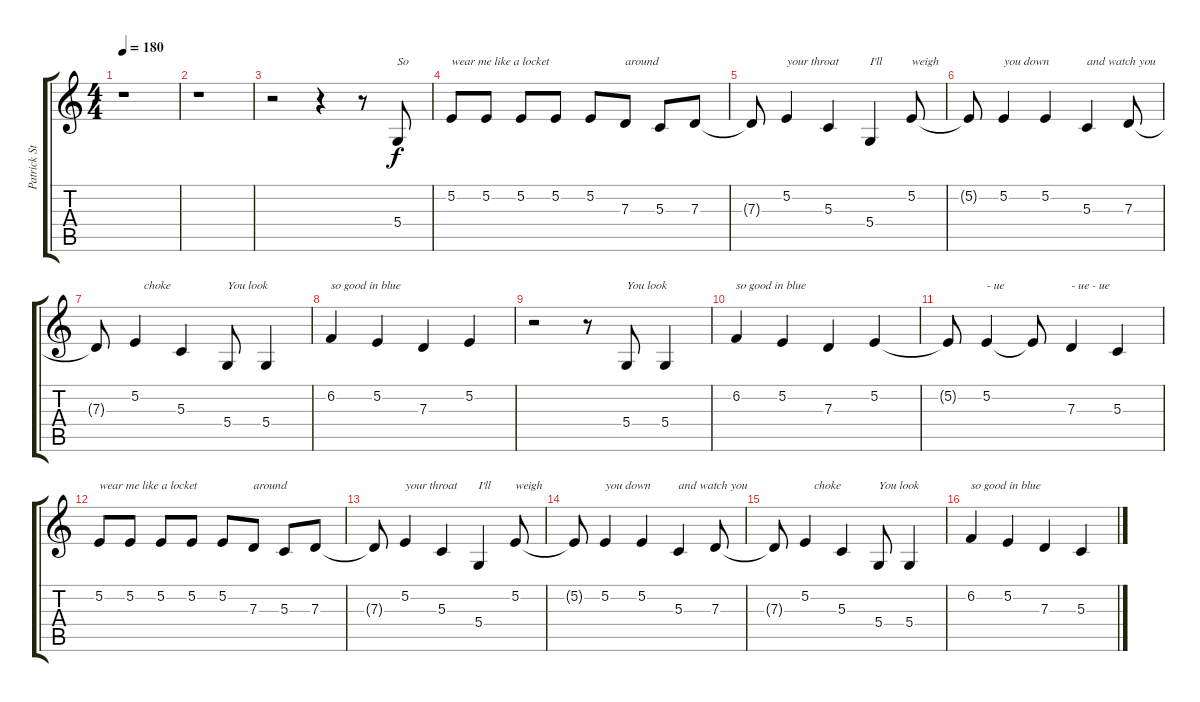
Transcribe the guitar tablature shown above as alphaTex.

\track ("Patrick Stump (Backing Vocals)" "Patrick St") {instrument oboe}
\staff {score tabs}
\tuning (E4 B3 G3 D3 A2 E2) {hide}
\ts (4 4)
\tempo 180
\clef g2
\ks c
r.1{dy f} |
r.1 |
r.2 r.4 r.8 5.4.8{txt "So"} |
5.2.8{txt "wear me like a locket"} 5.2.8 5.2.8 5.2.8 5.2.8 7.3.8{txt "around"} 5.3.8 7.3.8 |
7.3{t}.8 5.2.4{txt "your throat"} 5.3.4 5.4.4{txt "I'll"} 5.2.8{txt "weigh"} |
5.2{t}.8 5.2.4{txt "you down"} 5.2.4 5.3.4{txt "and watch you"} 7.3.8 |
7.3{t}.8 5.2.4{txt "   choke"} 5.3.4 5.4.8{txt "You look"} 5.4.4 |
6.2.4{txt "so good in blue"} 5.2.4 7.3.4 5.2.4 |
r.2 r.8 5.4.8{txt "You look"} 5.4.4 |
6.2.4{txt "so good in blue"} 5.2.4 7.3.4 5.2.4 |
5.2{t}.8 5.2.4{txt "- ue"} 5.2{t}.8 7.3.4{txt "- ue - ue"} 5.3.4 |
5.2.8{txt "wear me like a locket"} 5.2.8 5.2.8 5.2.8 5.2.8 7.3.8{txt "around"} 5.3.8 7.3.8 |
7.3{t}.8 5.2.4{txt "your throat"} 5.3.4 5.4.4{txt "I'll"} 5.2.8{txt "weigh"} |
5.2{t}.8 5.2.4{txt "you down"} 5.2.4 5.3.4{txt "and watch you"} 7.3.8 |
7.3{t}.8 5.2.4{txt "   choke"} 5.3.4 5.4.8{txt "You look"} 5.4.4 |
6.2.4{txt "so good in blue"} 5.2.4 7.3.4 5.3.4
